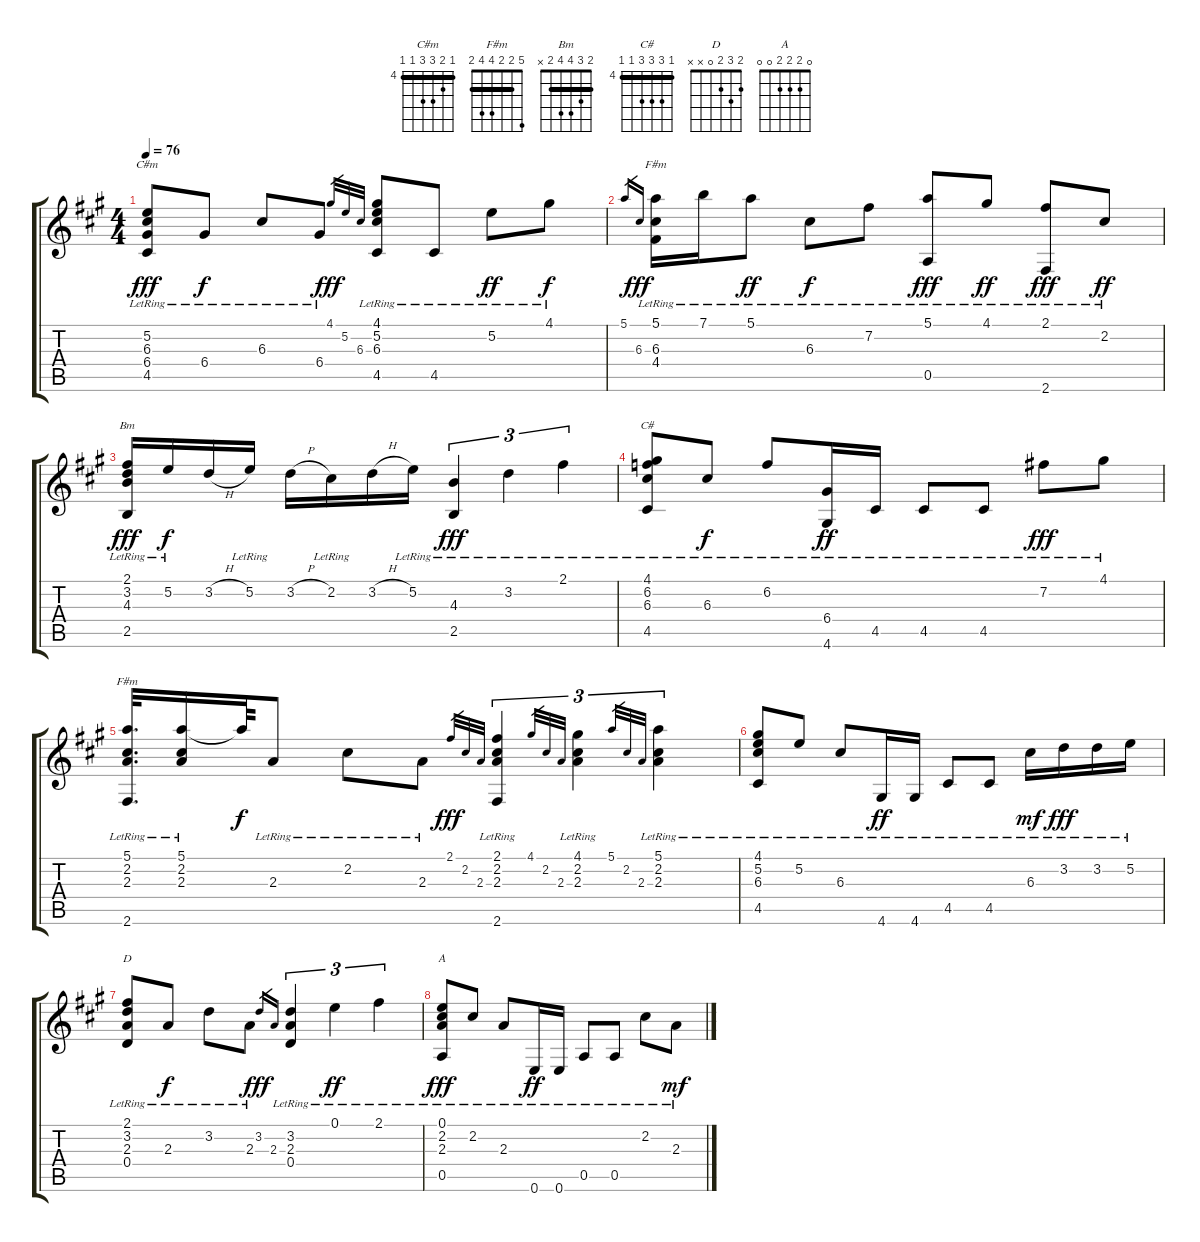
\track "" {instrument acousticguitarnylon}
\staff {score tabs}
\tuning (E4 B3 G3 D3 A2 E2) {hide}
\chord ("C#m" 4 5 6 6 4 4) {firstfret 4 barre 4}
\chord ("F#m" 5 7 6 4 4 x) {firstfret 4 barre 4}
\chord ("Bm" 2 3 4 4 2 x) {barre 2}
\chord ("C#" 4 6 6 6 4 4) {firstfret 4 barre 4}
\chord ("F#m" 5 2 2 4 4 2) {barre 2}
\chord ("D" 2 3 2 0 x x)
\chord ("A" 0 2 2 2 0 0)
\ts (4 4)
\tempo 76
\clef g2
\ks a
(5.2{lr} 6.3{lr} 6.4{lr} 4.5{lr}).8{ch "C#m" dy fff} 6.4{lr}.8{dy f} 6.3{lr}.8 6.4{lr}.8 4.1.32{gr dy fff} 5.2.32{gr} 6.3.32{gr} (4.1{lr} 5.2{lr} 6.3{lr} 4.5{lr}).8 4.5{lr}.8 5.2{lr}.8{dy ff} 4.1{lr}.8{dy f} |
5.1.16{gr} 6.3.16{gr dy fff} (5.1 6.3{lr} 4.4{lr}).16{ch "F#m"} 7.1{lr}.16 5.1{lr}.8{dy ff} 6.3{lr}.8{dy f} 7.2{lr}.8 (5.1{lr} 0.5{lr}).8{dy fff} 4.1{lr}.8{dy ff} (2.1{lr} 2.6{lr}).8{dy fff} 2.2{lr}.8{dy ff} |
(2.1{lr} 3.2{lr} 4.3{lr} 2.5{lr}).16{ch "Bm" dy fff} 5.2{lr}.16{dy f} 3.2{h}.16 5.2{lr}.16 3.2{h}.16 2.2{lr}.16 3.2{h}.16 5.2{lr}.16 (4.3{lr} 2.5).4{tu (3 2) dy fff} 3.2{lr}.4{tu (3 2)} 2.1{lr}.4{tu (3 2)} |
(4.1{lr} 6.2{lr} 6.3{lr} 4.5{lr}).8{ch "C#"} 6.3{lr}.8{dy f} 6.2{lr}.8 (6.4{lr} 4.6{lr}).16{dy ff} 4.5{lr}.16 4.5{lr}.8 4.5{lr}.8 7.2{lr}.8{dy fff} 4.1{lr}.8 |
(5.1{lr} 2.2{lr} 2.3{lr} 2.6{lr}).32{d ch "F#m"} (5.1{lr} 2.2{lr} 2.3{lr}).16 5.1{t}.64{dy f} 2.3{lr}.8 2.2{lr}.8 2.3{lr}.8 2.1.32{gr dy fff} 2.2.32{gr} 2.3.32{gr} (2.1{lr} 2.2{lr} 2.3{lr} 2.6{lr}).4{tu (3 2)} 4.1.32{gr} 2.2.32{gr} 2.3.32{gr} (4.1{lr} 2.2{lr} 2.3{lr}).4{tu (3 2)} 5.1.32{gr} 2.2.32{gr} 2.3.32{gr} (5.1{lr} 2.2{lr} 2.3{lr}).4{tu (3 2)} |
(4.1{lr} 5.2{lr} 6.3{lr} 4.5{lr}).8 5.2{lr}.8 6.3{lr}.8 4.6{lr}.16{dy ff} 4.6{lr}.16 4.5{lr}.8 4.5{lr}.8 6.3{lr}.16{dy mf} 3.2{lr}.16{dy fff} 3.2{lr}.16 5.2{lr}.16 |
(2.1{lr} 3.2{lr} 2.3{lr} 0.4{lr}).8{ch "D"} 2.3{lr}.8{dy f} 3.2{lr}.8 2.3{lr}.8 3.2.16{gr dy fff} 2.3.16{gr} (3.2{lr} 2.3{lr} 0.4{lr}).4{tu (3 2)} 0.1{lr}.4{tu (3 2) dy ff} 2.1{lr}.4{tu (3 2)} |
(0.1{lr} 2.2{lr} 2.3{lr} 0.5{lr}).8{ch "A" dy fff} 2.2{lr}.8 2.3{lr}.8 0.6{lr}.16{dy ff} 0.6{lr}.16 0.5{lr}.8 0.5{lr}.8 2.2{lr}.8 2.3{lr}.8{dy mf}
